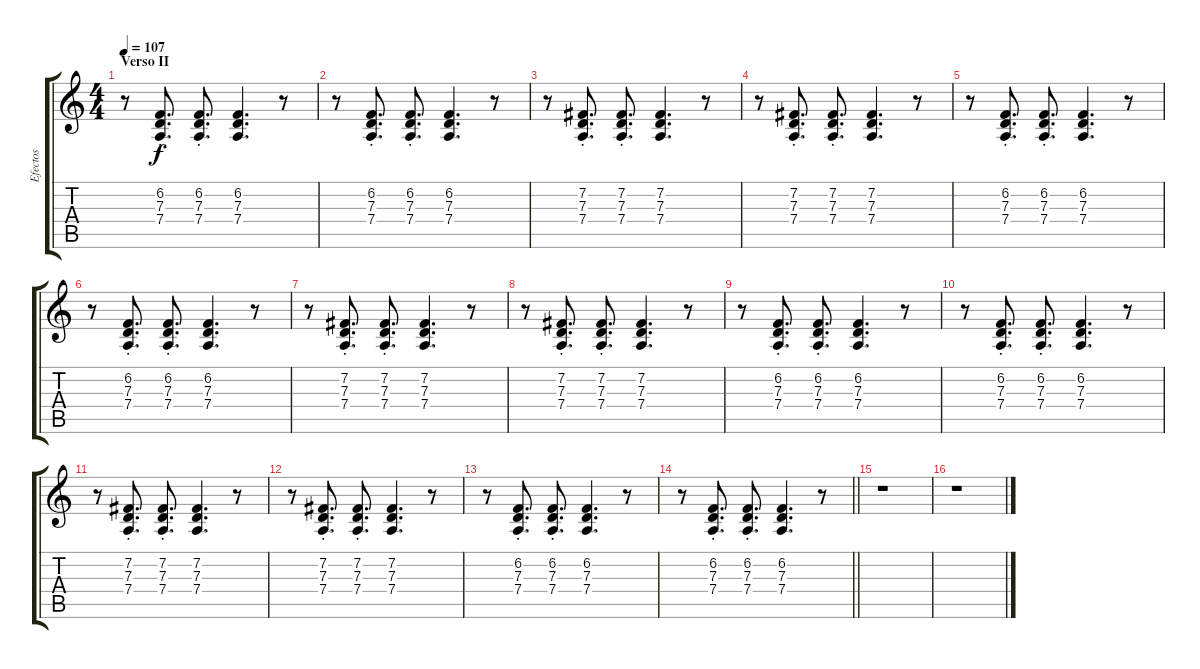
\track ("Efectos" "Efectos") {instrument pad8sweep}
\staff {score tabs}
\tuning (E4 B3 G3 D3 A2 E2) {hide}
\ts (4 4)
\section ("" "Verso II")
\tempo 107
\clef g2
\ks c
r.8{dy f} (6.2{st} 7.3{st} 7.4{st}).8{d} (6.2{st} 7.3{st} 7.4{st}).8{d} (6.2 7.3 7.4).4{d} r.8 |
r.8 (6.2{st} 7.3{st} 7.4{st}).8{d} (6.2{st} 7.3{st} 7.4{st}).8{d} (6.2 7.3 7.4).4{d} r.8 |
r.8 (7.2{st} 7.3{st} 7.4{st}).8{d} (7.2{st} 7.3{st} 7.4{st}).8{d} (7.2 7.3 7.4).4{d} r.8 |
r.8 (7.2{st} 7.3{st} 7.4{st}).8{d} (7.2{st} 7.3{st} 7.4{st}).8{d} (7.2 7.3 7.4).4{d} r.8 |
r.8 (6.2{st} 7.3{st} 7.4{st}).8{d} (6.2{st} 7.3{st} 7.4{st}).8{d} (6.2 7.3 7.4).4{d} r.8 |
r.8 (6.2{st} 7.3{st} 7.4{st}).8{d} (6.2{st} 7.3{st} 7.4{st}).8{d} (6.2 7.3 7.4).4{d} r.8 |
r.8 (7.2{st} 7.3{st} 7.4{st}).8{d} (7.2{st} 7.3{st} 7.4{st}).8{d} (7.2 7.3 7.4).4{d} r.8 |
r.8 (7.2{st} 7.3{st} 7.4{st}).8{d} (7.2{st} 7.3{st} 7.4{st}).8{d} (7.2 7.3 7.4).4{d} r.8 |
r.8 (6.2{st} 7.3{st} 7.4{st}).8{d} (6.2{st} 7.3{st} 7.4{st}).8{d} (6.2 7.3 7.4).4{d} r.8 |
r.8 (6.2{st} 7.3{st} 7.4{st}).8{d} (6.2{st} 7.3{st} 7.4{st}).8{d} (6.2 7.3 7.4).4{d} r.8 |
r.8 (7.2{st} 7.3{st} 7.4{st}).8{d} (7.2{st} 7.3{st} 7.4{st}).8{d} (7.2 7.3 7.4).4{d} r.8 |
r.8 (7.2{st} 7.3{st} 7.4{st}).8{d} (7.2{st} 7.3{st} 7.4{st}).8{d} (7.2 7.3 7.4).4{d} r.8 |
r.8 (6.2{st} 7.3{st} 7.4{st}).8{d} (6.2{st} 7.3{st} 7.4{st}).8{d} (6.2 7.3 7.4).4{d} r.8 |
\barLineRight lightlight
r.8 (6.2{st} 7.3{st} 7.4{st}).8{d} (6.2{st} 7.3{st} 7.4{st}).8{d} (6.2 7.3 7.4).4{d} r.8 |
r.1 |
r.1
